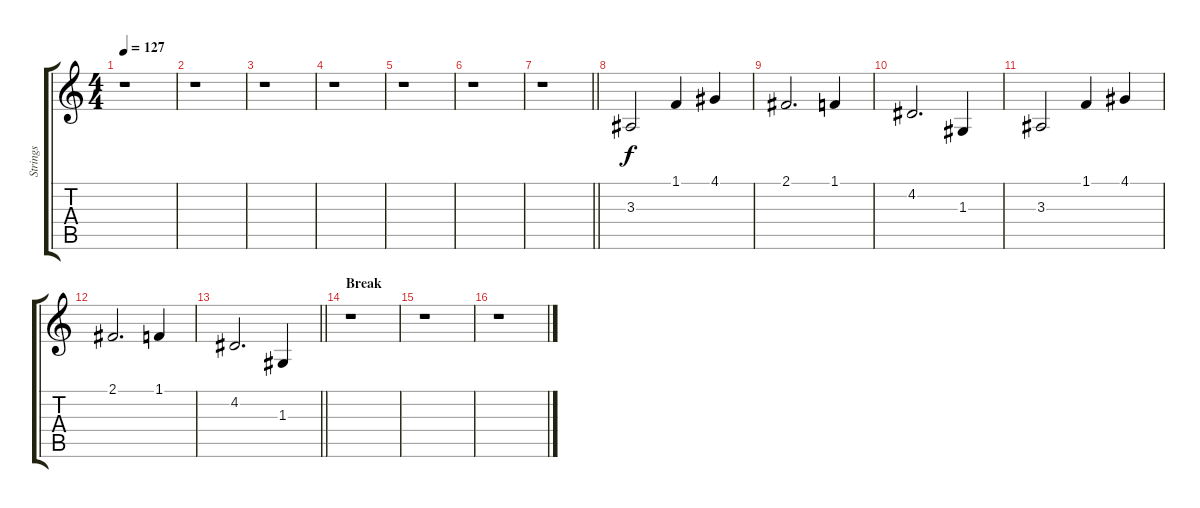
\track ("Strings" "Strings") {instrument stringensemble2}
\staff {score tabs}
\tuning (E4 B3 G3 D3 A2 E2) {hide}
\ts (4 4)
\tempo 127
\clef g2
\ks c
r.1{dy f} |
r.1 |
r.1 |
r.1 |
r.1 |
r.1 |
\barLineRight lightlight
r.1 |
\section ("" "")
3.3.2{volume 13 instrument frenchhorn} 1.1.4 4.1.4 |
2.1.2{d} 1.1.4 |
4.2.2{d} 1.3.4 |
3.3.2 1.1.4 4.1.4 |
2.1.2{d} 1.1.4 |
\barLineRight lightlight
4.2.2{d} 1.3.4 |
\section ("" "Break")
r.1 |
r.1 |
r.1
